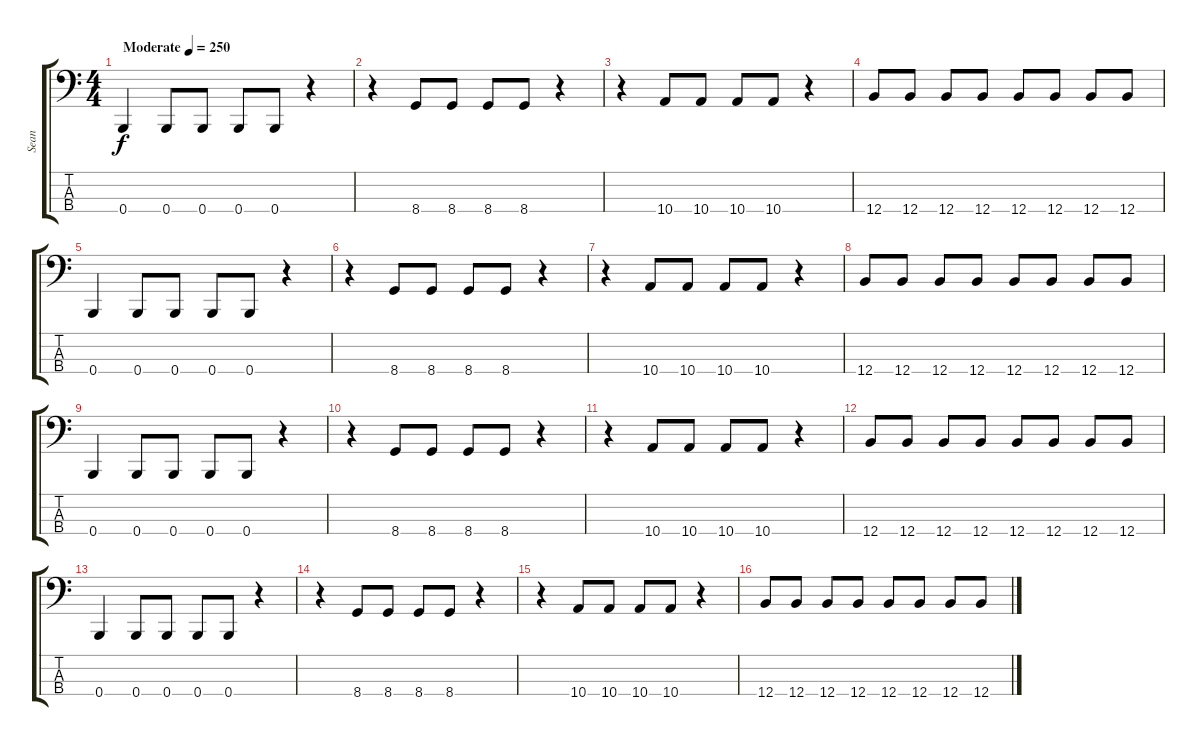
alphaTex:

\track ("Sean" "Sean") {instrument electricbasspick}
\staff {score tabs}
\tuning (E2 B1 Gb1 B0) {hide}
\ts (4 4)
\tempo (250 "Moderate")
\clef f4
\ks c
0.4.4{dy f instrument electricbasspick} 0.4.8 0.4.8 0.4.8 0.4.8 r.4 |
r.4 8.4.8 8.4.8 8.4.8 8.4.8 r.4 |
r.4 10.4.8 10.4.8 10.4.8 10.4.8 r.4 |
12.4.8 12.4.8 12.4.8 12.4.8 12.4.8 12.4.8 12.4.8 12.4.8 |
0.4.4 0.4.8 0.4.8 0.4.8 0.4.8 r.4 |
r.4 8.4.8 8.4.8 8.4.8 8.4.8 r.4 |
r.4 10.4.8 10.4.8 10.4.8 10.4.8 r.4 |
12.4.8 12.4.8 12.4.8 12.4.8 12.4.8 12.4.8 12.4.8 12.4.8 |
0.4.4 0.4.8 0.4.8 0.4.8 0.4.8 r.4 |
r.4 8.4.8 8.4.8 8.4.8 8.4.8 r.4 |
r.4 10.4.8 10.4.8 10.4.8 10.4.8 r.4 |
12.4.8 12.4.8 12.4.8 12.4.8 12.4.8 12.4.8 12.4.8 12.4.8 |
0.4.4 0.4.8 0.4.8 0.4.8 0.4.8 r.4 |
r.4 8.4.8 8.4.8 8.4.8 8.4.8 r.4 |
r.4 10.4.8 10.4.8 10.4.8 10.4.8 r.4 |
12.4.8 12.4.8 12.4.8 12.4.8 12.4.8 12.4.8 12.4.8 12.4.8
